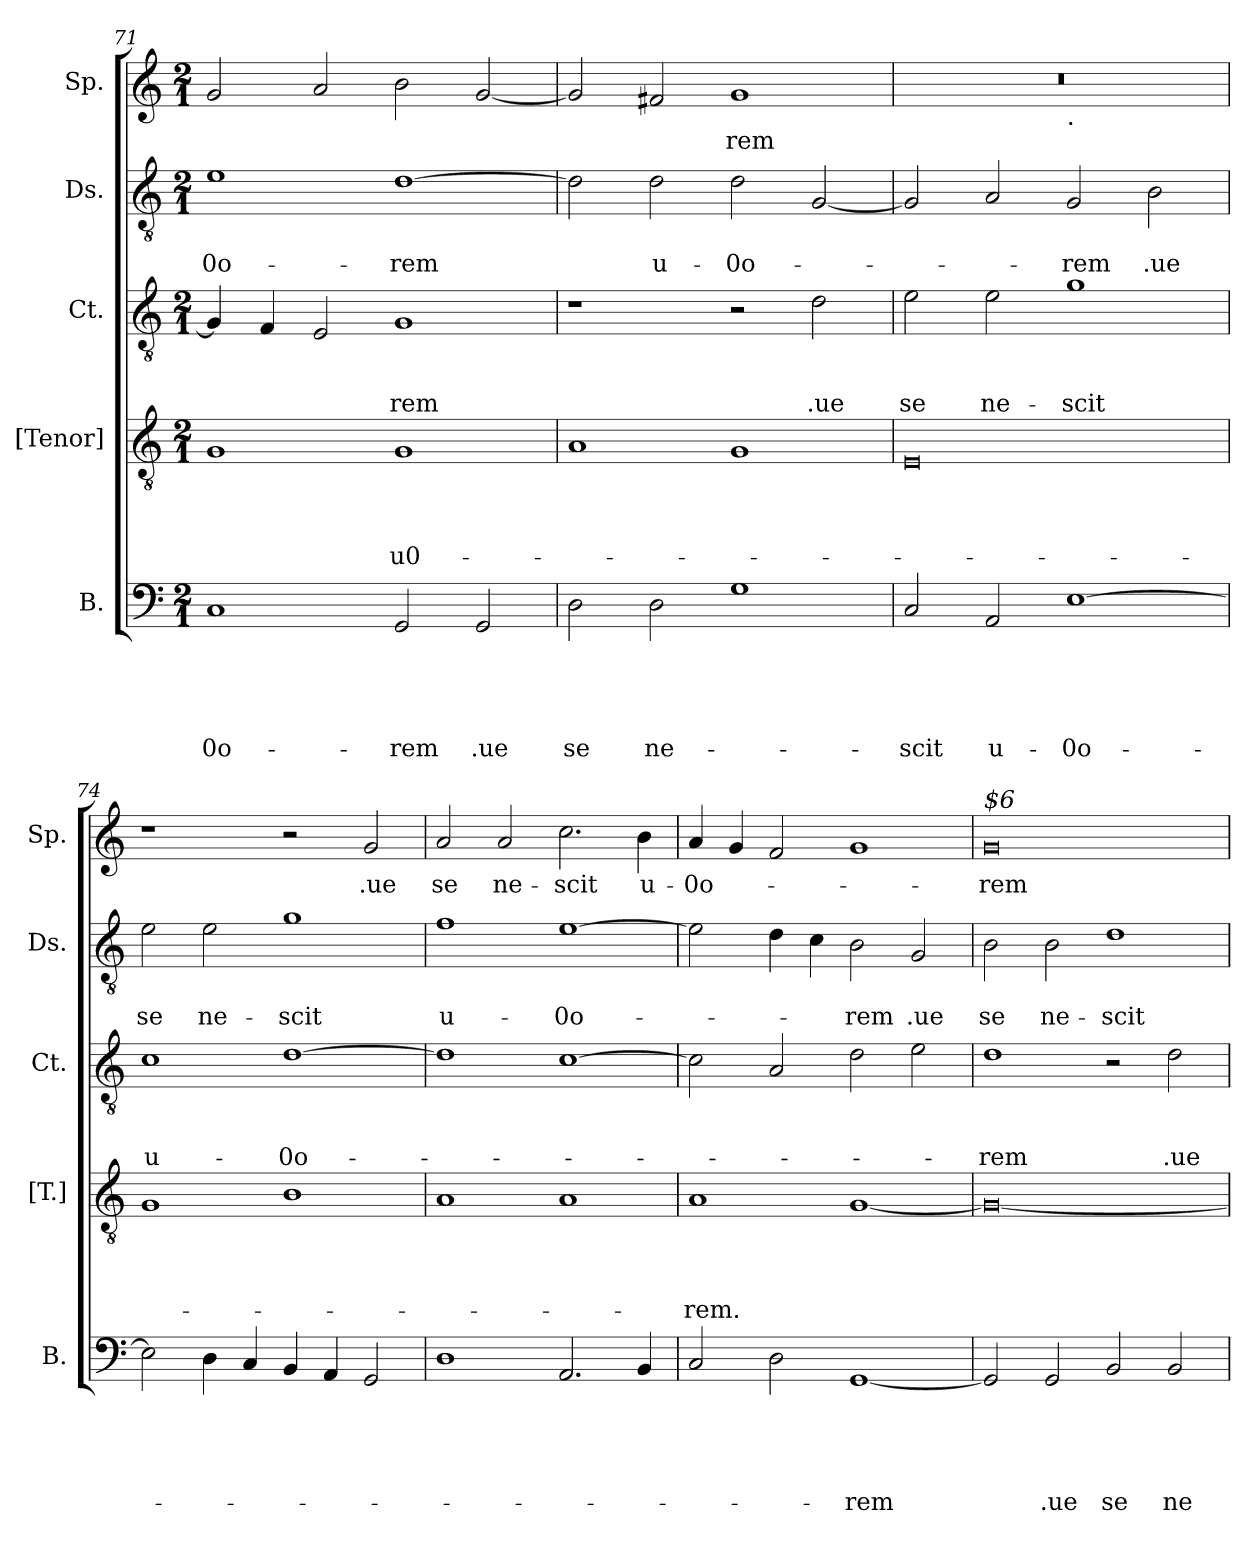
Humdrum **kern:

**kern	**text	**text	**text	**text	**text	**kern	**text	**text	**text	**text	**kern	**text	**text	**text	**kern	**text	**text	**kern	**text
*part5	*part5	*part5	*part5	*part5	*part5	*part4	*part4	*part4	*part4	*part4	*part3	*part3	*part3	*part3	*part2	*part2	*part2	*part1	*part1
*staff5	*staff5	*staff5	*staff5	*staff5	*staff5	*staff4	*staff4	*staff4	*staff4	*staff4	*staff3	*staff3	*staff3	*staff3	*staff2	*staff2	*staff2	*staff1	*staff1
*I"B.	*	*	*	*	*	*I"[Tenor]	*	*	*	*	*I"Ct.	*	*	*	*I"Ds.	*	*	*I"Sp.	*
*I'B.	*	*	*	*	*	*I'[T.]	*	*	*	*	*I'Ct.	*	*	*	*I'Ds.	*	*	*I'Sp.	*
*clefF4	*	*	*	*	*	*clefGv2	*	*	*	*	*clefGv2	*	*	*	*clefGv2	*	*	*clefG2	*
*k[]	*	*	*	*	*	*k[]	*	*	*	*	*k[]	*	*	*	*k[]	*	*	*k[]	*
*C:	*	*	*	*	*	*C:	*	*	*	*	*C:	*	*	*	*C:	*	*	*C:	*
*M2/1	*	*	*	*	*	*M2/1	*	*	*	*	*M2/1	*	*	*	*M2/1	*	*	*M2/1	*
=71	=71	=71	=71	=71	=71	=71	=71	=71	=71	=71	=71	=71	=71	=71	=71	=71	=71	=71	=71
!	!	!	!	!	!LO:LY:b	!	!	!	!	!	!	!	!	!	!	!	!LO:LY:b	!	!
1C	.	.	.	.	-0o-	1G	.	.	.	.	4G/]	.	.	.	1e	.	-0o-	2g/	.
.	.	.	.	.	.	.	.	.	.	.	4F/	.	.	.	.	.	.	.	.
.	.	.	.	.	.	.	.	.	.	.	2E/	.	.	.	.	.	.	2a/	.
!	!	!	!	!	!LO:LY:b	!	!	!	!	!LO:LY:b	!	!	!	!LO:LY:b	!	!	!LO:LY:b	!	!
2GG/	.	.	.	.	-rem	1G	.	.	.	u0-	1G	.	.	-rem	[>1d	.	-rem	2b\	.
!	!	!	!	!	!LO:LY:b	!	!	!	!	!	!	!	!	!	!	!	!	!	!
2GG/	.	.	.	.	.ue	.	.	.	.	.	.	.	.	.	.	.	.	[<2g/	.
=72	=72	=72	=72	=72	=72	=72	=72	=72	=72	=72	=72	=72	=72	=72	=72	=72	=72	=72	=72
!	!	!	!	!	!LO:LY:b	!	!	!	!	!	!	!	!	!	!	!	!	!	!
2D\	.	.	.	.	se	1A	.	.	.	.	1r	.	.	.	2d\]	.	.	2g/]	.
!	!	!	!	!	!LO:LY:b	!	!	!	!	!	!	!	!	!	!	!	!LO:LY:b	!	!
2D\	.	.	.	.	ne-	.	.	.	.	.	.	.	.	.	2d\	.	u-	2f#X/	.
!	!	!	!	!	!	!	!	!	!	!	!	!	!	!	!	!	!LO:LY:b	!	!LO:LY:b
1G	.	.	.	.	.	1G	.	.	.	.	2r	.	.	.	2d\	.	-0o-	1g	-rem
!	!	!	!	!	!	!	!	!	!	!	!	!	!	!LO:LY:b	!	!	!	!	!
.	.	.	.	.	.	.	.	.	.	.	2d\	.	.	.ue	[<2G/	.	.	.	.
!!LO:LB:g=z
=73	=73	=73	=73	=73	=73	=73	=73	=73	=73	=73	=73	=73	=73	=73	=73	=73	=73	=73	=73
!	!	!	!	!	!	!	!	!	!	!	!	!	!	!	!	!	!	!LO:TX:a:i:t=$2	!
!	!	!	!	!	!LO:LY:b	!	!	!	!	!	!	!	!	!LO:LY:b	!	!	!	!	!
*	*	*	*	*	*	*	*	*	*	*	*	*	*	*	*	*	*	*^	*
2C/	.	.	.	.	-scit	0E	.	.	.	.	2e\	.	.	se	2G/]	.	.	0r	1ryy	.
!	!	!	!	!	!LO:LY:b	!	!	!	!	!	!	!	!	!LO:LY:b	!	!	!	!	!	!
2AA/	.	.	.	.	u-	.	.	.	.	.	2e\	.	.	ne-	2A/	.	.	.	.	.
!	!	!	!	!	!	!	!	!	!	!	!	!	!	!	!	!	!	!	!LO:TX:b:t=.	!
!	!	!	!	!	!LO:LY:b	!	!	!	!	!	!	!	!	!LO:LY:b	!	!	!LO:LY:b	!	!	!
[>1E	.	.	.	.	-0o-	.	.	.	.	.	1g	.	.	-scit	2G/	.	-rem	.	1ryy	.
!	!	!	!	!	!	!	!	!	!	!	!	!	!	!	!	!	!LO:LY:b	!	!	!
.	.	.	.	.	.	.	.	.	.	.	.	.	.	.	2B\	.	.ue	.	.	.
=74	=74	=74	=74	=74	=74	=74	=74	=74	=74	=74	=74	=74	=74	=74	=74	=74	=74	=74	=74	=74
!	!	!	!	!	!	!	!	!	!	!	!	!	!	!LO:LY:b	!	!	!LO:LY:b	!	!	!
*	*	*	*	*	*	*	*	*	*	*	*	*	*	*	*	*	*	*v	*v	*
2E\]	.	.	.	.	.	1G	.	.	.	.	1c	.	.	u-	2e\	.	se	1r	.
!	!	!	!	!	!	!	!	!	!	!	!	!	!	!	!	!	!LO:LY:b	!	!
4D\	.	.	.	.	.	.	.	.	.	.	.	.	.	.	2e\	.	ne-	.	.
4C/	.	.	.	.	.	.	.	.	.	.	.	.	.	.	.	.	.	.	.
!	!	!	!	!	!	!	!	!	!	!	!	!	!	!LO:LY:b	!	!	!LO:LY:b	!	!
4BB/	.	.	.	.	.	1B	.	.	.	.	[>1d	.	.	-0o-	1g	.	-scit	2r	.
4AA/	.	.	.	.	.	.	.	.	.	.	.	.	.	.	.	.	.	.	.
!	!	!	!	!	!	!	!	!	!	!	!	!	!	!	!	!	!	!	!LO:LY:b
2GG/	.	.	.	.	.	.	.	.	.	.	.	.	.	.	.	.	.	2g/	.ue
=75	=75	=75	=75	=75	=75	=75	=75	=75	=75	=75	=75	=75	=75	=75	=75	=75	=75	=75	=75
!	!	!	!	!	!	!	!	!	!	!	!	!	!	!	!	!	!LO:LY:b	!	!LO:LY:b
1D	.	.	.	.	.	1A	.	.	.	.	1d]	.	.	.	1f	.	u-	2a/	se
!	!	!	!	!	!	!	!	!	!	!	!	!	!	!	!	!	!	!	!LO:LY:b
.	.	.	.	.	.	.	.	.	.	.	.	.	.	.	.	.	.	2a/	ne-
!	!	!	!	!	!	!	!	!	!	!	!	!	!	!	!	!	!LO:LY:b	!	!LO:LY:b
2.AA/	.	.	.	.	.	1A	.	.	.	.	[>1c	.	.	.	[>1e	.	-0o-	2.cc\	-scit
!	!	!	!	!	!	!	!	!	!	!	!	!	!	!	!	!	!	!	!LO:LY:b
4BB/	.	.	.	.	.	.	.	.	.	.	.	.	.	.	.	.	.	4b\	u-
=76	=76	=76	=76	=76	=76	=76	=76	=76	=76	=76	=76	=76	=76	=76	=76	=76	=76	=76	=76
!	!	!	!	!	!	!	!	!	!	!LO:LY:b	!	!	!	!	!	!	!	!	!LO:LY:b
2C/	.	.	.	.	.	1A	.	.	.	-rem.	2c\]	.	.	.	2e\]	.	.	4a/	-0o-
.	.	.	.	.	.	.	.	.	.	.	.	.	.	.	.	.	.	4g/	.
2D\	.	.	.	.	.	.	.	.	.	.	2A/	.	.	.	4d\	.	.	2f/	.
.	.	.	.	.	.	.	.	.	.	.	.	.	.	.	4c\	.	.	.	.
!	!	!	!	!	!LO:LY:b	!	!	!	!	!	!	!	!	!	!	!	!LO:LY:b	!	!
[<1GG	.	.	.	.	-rem	[<1G	.	.	.	.	2d\	.	.	.	2B\	.	-rem	1g	.
!	!	!	!	!	!	!	!	!	!	!	!	!	!	!	!	!	!LO:LY:b	!	!
.	.	.	.	.	.	.	.	.	.	.	2e\	.	.	.	2G/	.	.ue	.	.
!!LO:LB:g=z
=77	=77	=77	=77	=77	=77	=77	=77	=77	=77	=77	=77	=77	=77	=77	=77	=77	=77	=77	=77
!	!	!	!	!	!	!	!	!	!	!	!	!	!	!	!	!	!	!LO:TX:a:i:t=$6	!
!	!	!	!	!	!	!	!	!	!	!	!	!	!	!LO:LY:b	!	!	!LO:LY:b	!	!LO:LY:b
2GG/]	.	.	.	.	.	0G_	.	.	.	.	1d	.	.	-rem	2B\	.	se	0g	-rem
!	!	!	!	!	!LO:LY:b	!	!	!	!	!	!	!	!	!	!	!	!LO:LY:b	!	!
2GG/	.	.	.	.	.ue	.	.	.	.	.	.	.	.	.	2B\	.	ne-	.	.
!	!	!	!	!	!LO:LY:b	!	!	!	!	!	!	!	!	!	!	!	!LO:LY:b	!	!
2BB/	.	.	.	.	se	.	.	.	.	.	2r	.	.	.	1d	.	-scit	.	.
!	!	!	!	!	!LO:LY:b	!	!	!	!	!	!	!	!	!LO:LY:b	!	!	!	!	!
2BB/	.	.	.	.	ne-	.	.	.	.	.	2d\	.	.	.ue	.	.	.	.	.
=	=	=	=	=	=	=	=	=	=	=	=	=	=	=	=	=	=	=	=
*-	*-	*-	*-	*-	*-	*-	*-	*-	*-	*-	*-	*-	*-	*-	*-	*-	*-	*-	*-
